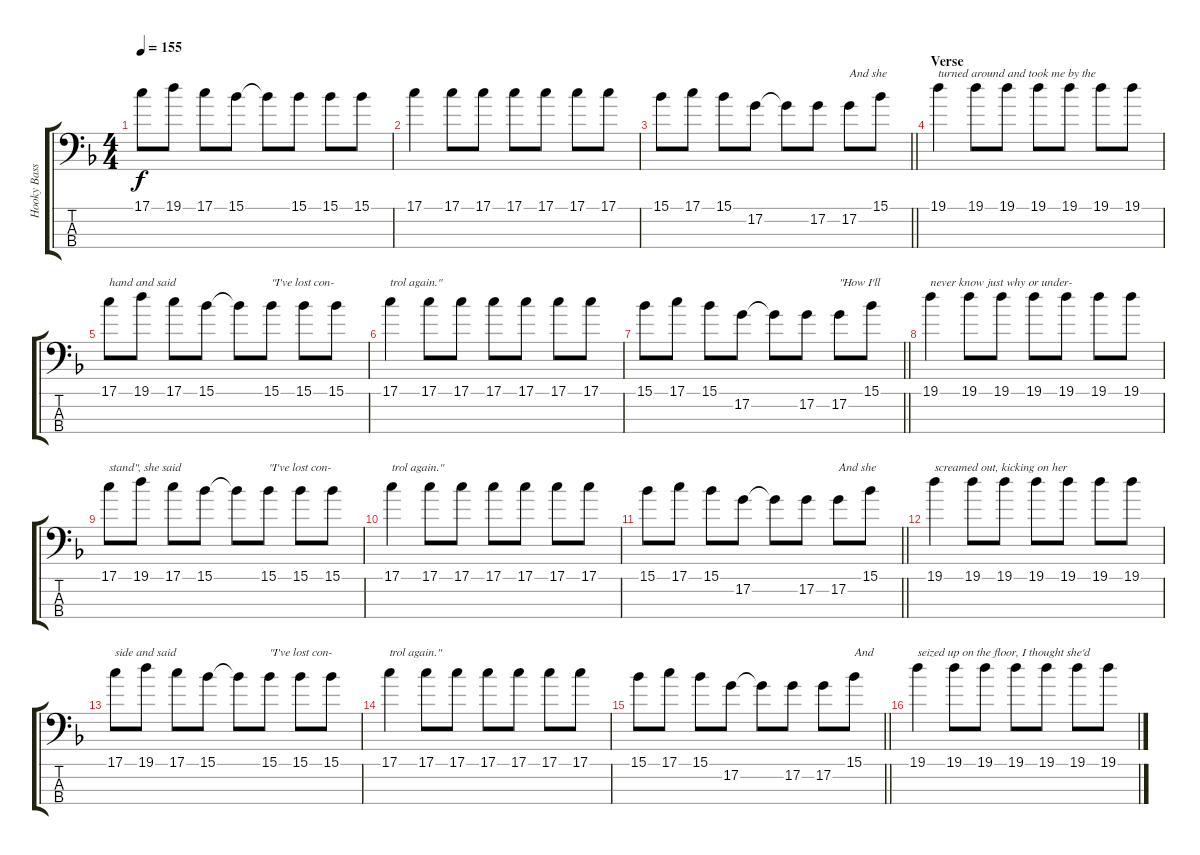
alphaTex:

\track ("Hooky Bass" "Hooky Bass") {instrument electricbasspick}
\staff {score tabs}
\tuning (G2 D2 A1 E1) {hide}
\ts (4 4)
\tempo 155
\clef f4
\ks f
17.1.8{dy f} 19.1.8 17.1.8 15.1.8 15.1{t}.8 15.1.8 15.1.8 15.1.8 |
17.1.4 17.1.8 17.1.8 17.1.8 17.1.8 17.1.8 17.1.8 |
\barLineRight lightlight
15.1.8 17.1.8 15.1.8 17.2.8 17.2{t}.8 17.2.8 17.2.8{txt "And she"} 15.1.8 |
\section ("" "Verse")
19.1.4{txt "turned around and took me by the"} 19.1.8 19.1.8 19.1.8 19.1.8 19.1.8 19.1.8 |
17.1.8{txt "hand and said"} 19.1.8 17.1.8 15.1.8 15.1{t}.8 15.1.8{txt "\"I've lost con-"} 15.1.8 15.1.8 |
17.1.4{txt "trol again.\""} 17.1.8 17.1.8 17.1.8 17.1.8 17.1.8 17.1.8 |
\barLineRight lightlight
15.1.8 17.1.8 15.1.8 17.2.8 17.2{t}.8 17.2.8 17.2.8{txt "\"How I'll"} 15.1.8 |
19.1.4{txt "never know just why or under-"} 19.1.8 19.1.8 19.1.8 19.1.8 19.1.8 19.1.8 |
17.1.8{txt "stand\", she said"} 19.1.8 17.1.8 15.1.8 15.1{t}.8 15.1.8{txt "\"I've lost con-"} 15.1.8 15.1.8 |
17.1.4{txt "trol again.\""} 17.1.8 17.1.8 17.1.8 17.1.8 17.1.8 17.1.8 |
\barLineRight lightlight
15.1.8 17.1.8 15.1.8 17.2.8 17.2{t}.8 17.2.8 17.2.8{txt "And she"} 15.1.8 |
19.1.4{txt "screamed out, kicking on her"} 19.1.8 19.1.8 19.1.8 19.1.8 19.1.8 19.1.8 |
17.1.8{txt "side and said"} 19.1.8 17.1.8 15.1.8 15.1{t}.8 15.1.8{txt "\"I've lost con-"} 15.1.8 15.1.8 |
17.1.4{txt "trol again.\""} 17.1.8 17.1.8 17.1.8 17.1.8 17.1.8 17.1.8 |
\barLineRight lightlight
15.1.8 17.1.8 15.1.8 17.2.8 17.2{t}.8 17.2.8 17.2.8 15.1.8{txt "And"} |
19.1.4{txt "seized up on the floor, I thought she'd"} 19.1.8 19.1.8 19.1.8 19.1.8 19.1.8 19.1.8
